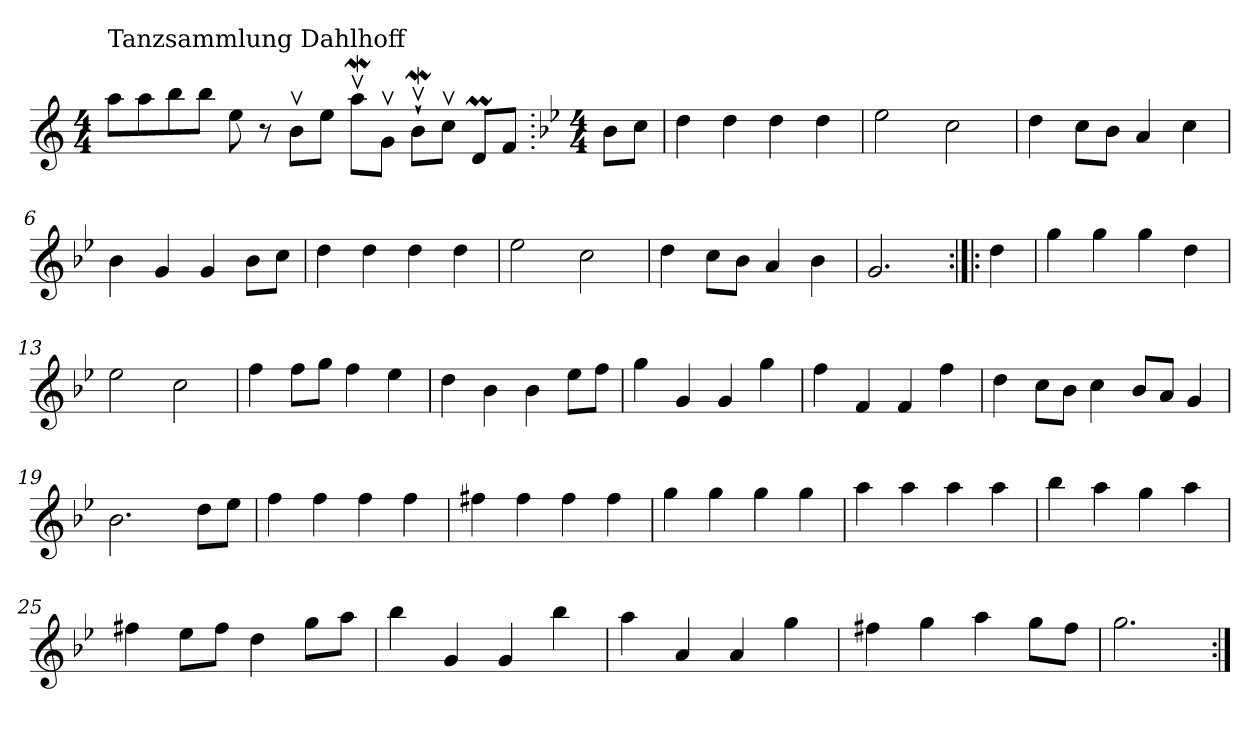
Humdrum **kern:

**kern
*part1
*staff1
*clefG2
*k[]
*M4/4
=1
!LO:TX:a:t=Tanzsammlung Dahlhoff
8aa\L
8aa\
8bb\
8bb\J
8ee\
8r
8bv\L
8ee\J
8aaWv\L
8gv\J
8bWv''\L
8ccv\J
8dM/L
8f/J
=2.
*k[b-e-]
*g:
*M4/4
8b-\L
8cc\J
=3
4dd\
4dd\
4dd\
4dd\
=4
2ee-\
2cc\
=5
4dd\
8cc\L
8b-\J
4a/
4cc\
=6
4b-\
4g/
4g/
8b-\L
8cc\J
=7
4dd\
4dd\
4dd\
4dd\
=8
2ee-\
2cc\
!!LO:LB:g=z
=9
4dd\
8cc\L
8b-\J
4a/
4b-\
=10
2.g/
=11:|!|:
4dd\
=12
4gg\
4gg\
4gg\
4dd\
=13
2ee-\
2cc\
=14
4ff\
8ff\L
8gg\J
4ff\
4ee-\
=15
4dd\
4b-\
4b-\
8ee-\L
8ff\J
=16
4gg\
4g/
4g/
4gg\
=17
4ff\
4f/
4f/
4ff\
=18
4dd\
8cc\L
8b-\J
4cc\
8b-/L
8a/J
4g/
!!LO:LB:g=z
=19
2.b-\
8dd\L
8ee-\J
=20
4ff\
4ff\
4ff\
4ff\
=21
4ff#X\
4ff#\
4ff#\
4ff#\
=22
4gg\
4gg\
4gg\
4gg\
=23
4aa\
4aa\
4aa\
4aa\
=24
4bb-\
4aa\
4gg\
4aa\
=25
4ff#X\
8ee-\L
8ff#\J
4dd\
8gg\L
8aa\J
=26
4bb-\
4g/
4g/
4bb-\
=27
4aa\
4a/
4a/
4gg\
!!LO:LB:g=z
=28
4ff#X\
4gg\
4aa\
8gg\L
8ff#\J
=29
2.gg\
=:|!
*-
